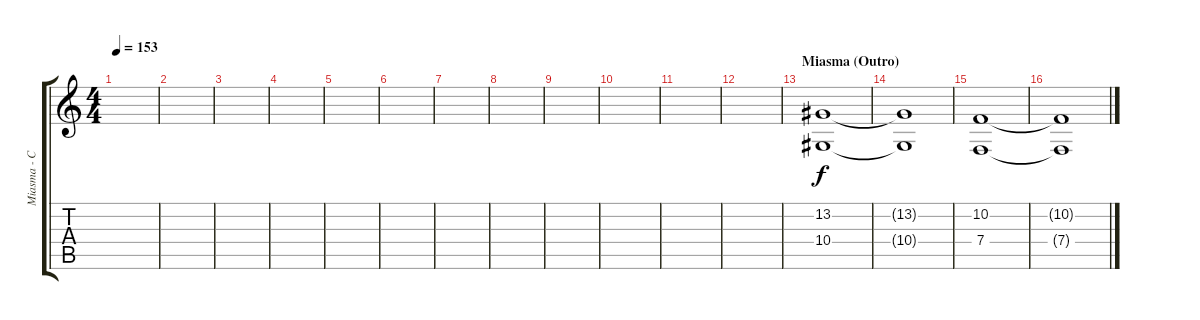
\track ("Miasma - Cello (Cello [Viola :-S])" "Miasma - C") {instrument viola}
\staff {score tabs}
\tuning (C4 G3 Eb3 Bb2 F2 C2) {hide}
\ts (4 4)
\tempo 153
\clef g2
\ks c
|
|
|
|
|
|
|
|
|
|
|
|
\section ("" "Miasma (Outro)")
(13.2 10.4).1{volume 12 instrument cello} |
(13.2{t} 10.4{t}).1 |
(10.2 7.4).1 |
(10.2{t} 7.4{t}).1
